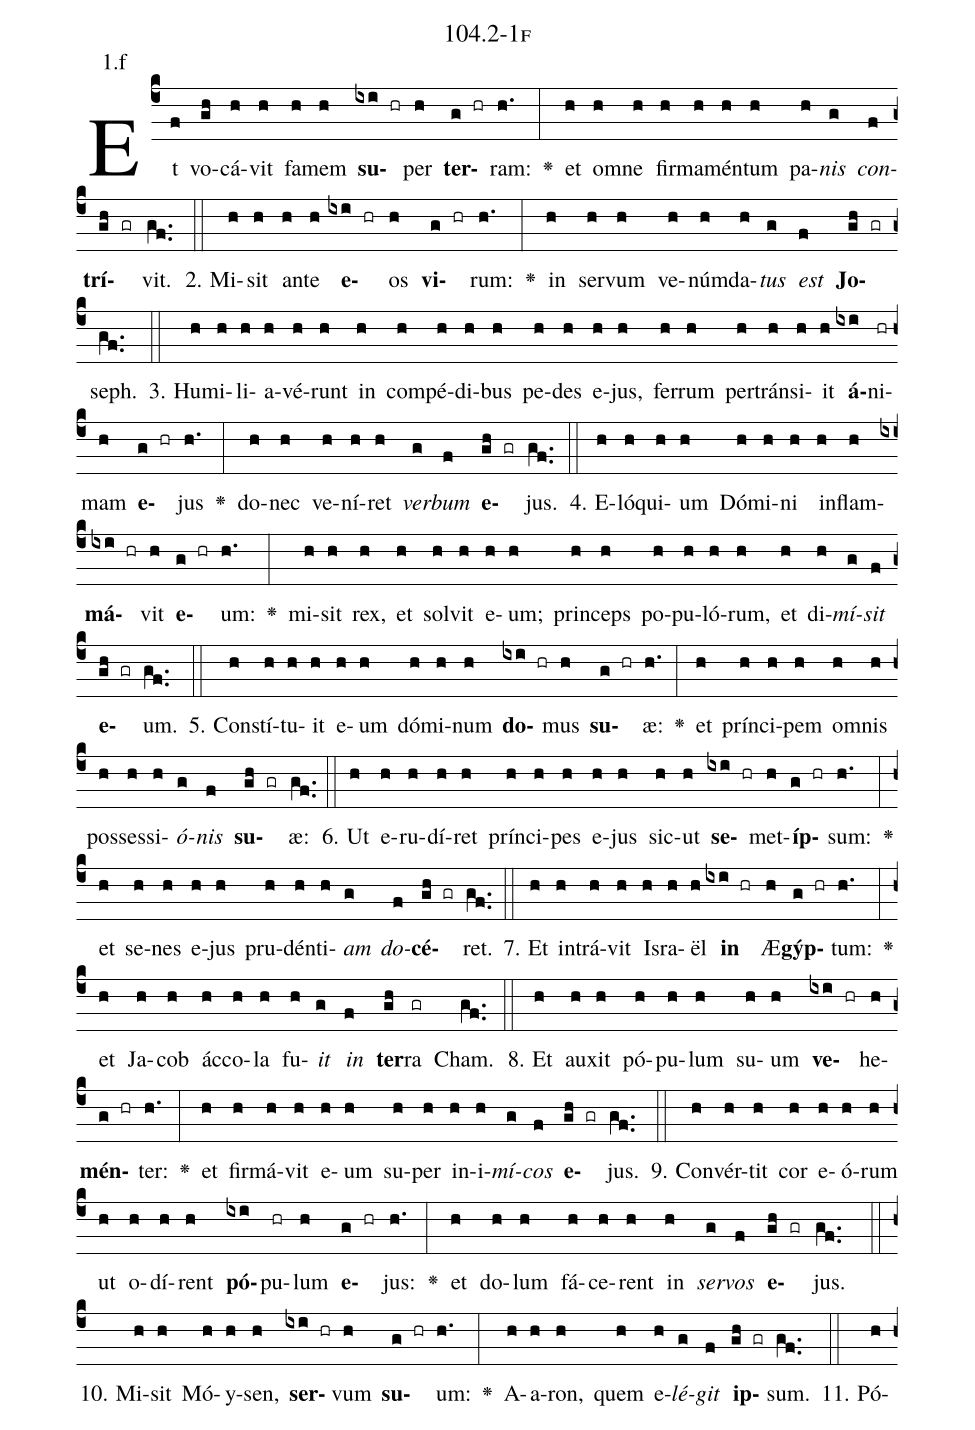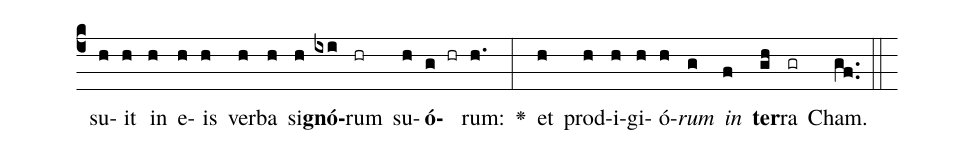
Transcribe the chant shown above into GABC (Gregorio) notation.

name: 104.2-1f;
annotation: 1.f;
%%
(c4)Et(f) vo(gh)cá(h)vit(h) fa(h)mem(h) <b>su</b>(ixi hr)per(h) <b>ter</b>(g hr)ram:(h.) <v>\greheightstar</v>(:) et(h) om(h)ne(h) fir(h)ma(h)mén(h)tum(h) pa(h)<i>nis</i>(g) <i>con</i>(f)<b>trí</b>(gh gr)vit.(gf..) (::)
2. Mi(h)sit(h) an(h)te(h) <b>e</b>(ixi hr)os(h) <b>vi</b>(g hr)rum:(h.) <v>\greheightstar</v>(:) in(h) ser(h)vum(h) ve(h)núm(h)da(h)<i>tus</i>(g) <i>est</i>(f) <b>Jo</b>(gh gr)seph.(gf..) (::)
3. Hu(h)mi(h)li(h)a(h)vé(h)runt(h) in(h) com(h)pé(h)di(h)bus(h) pe(h)des(h) e(h)jus,(h) fer(h)rum(h) per(h)tráns(h)i(h)it(h) <b>á</b>(ixi)ni(hr)mam(h) <b>e</b>(g hr)jus(h.) <v>\greheightstar</v>(:) do(h)nec(h) ve(h)ní(h)ret(h) <i>ver</i>(g)<i>bum</i>(f) <b>e</b>(gh gr)jus.(gf..) (::)
4. E(h)ló(h)qui(h)um(h) Dó(h)mi(h)ni(h) in(h)flam(h)<b>má</b>(ixi hr)vit(h) <b>e</b>(g hr)um:(h.) <v>\greheightstar</v>(:) mi(h)sit(h) rex,(h) et(h) sol(h)vit(h) e(h)um;(h) prin(h)ceps(h) po(h)pu(h)ló(h)rum,(h) et(h) di(h)<i>mí</i>(g)<i>sit</i>(f) <b>e</b>(gh gr)um.(gf..) (::)
5. Con(h)stí(h)tu(h)it(h) e(h)um(h) dó(h)mi(h)num(h) <b>do</b>(ixi hr)mus(h) <b>su</b>(g hr)æ:(h.) <v>\greheightstar</v>(:) et(h) prín(h)ci(h)pem(h) om(h)nis(h) pos(h)ses(h)si(h)<i>ó</i>(g)<i>nis</i>(f) <b>su</b>(gh gr)æ:(gf..) (::)
6. Ut(h) e(h)ru(h)dí(h)ret(h) prín(h)ci(h)pes(h) e(h)jus(h) sic(h)ut(h) <b>se</b>(ixi hr)met(h)<b>íp</b>(g hr)sum:(h.) <v>\greheightstar</v>(:) et(h) se(h)nes(h) e(h)jus(h) pru(h)dén(h)ti(h)<i>am</i>(g) <i>do</i>(f)<b>cé</b>(gh gr)ret.(gf..) (::)
7. Et(h) in(h)trá(h)vit(h) Is(h)ra(h)ël(h) <b>in</b>(ixi hr) Æ(h)<b>gýp</b>(g hr)tum:(h.) <v>\greheightstar</v>(:) et(h) Ja(h)cob(h) ác(h)co(h)la(h) fu(h)<i>it</i>(g) <i>in</i>(f) <b>ter</b>(gh)ra(gr) Cham.(gf..) (::)
8. Et(h) au(h)xit(h) pó(h)pu(h)lum(h) su(h)um(h) <b>ve</b>(ixi hr)he(h)<b>mén</b>(g hr)ter:(h.) <v>\greheightstar</v>(:) et(h) fir(h)má(h)vit(h) e(h)um(h) su(h)per(h) in(h)i(h)<i>mí</i>(g)<i>cos</i>(f) <b>e</b>(gh gr)jus.(gf..) (::)
9. Con(h)vér(h)tit(h) cor(h) e(h)ó(h)rum(h) ut(h) o(h)dí(h)rent(h) <b>pó</b>(ixi)pu(hr)lum(h) <b>e</b>(g hr)jus:(h.) <v>\greheightstar</v>(:) et(h) do(h)lum(h) fá(h)ce(h)rent(h) in(h) <i>ser</i>(g)<i>vos</i>(f) <b>e</b>(gh gr)jus.(gf..) (::)
10. Mi(h)sit(h) Mó(h)y(h)sen,(h) <b>ser</b>(ixi hr)vum(h) <b>su</b>(g hr)um:(h.) <v>\greheightstar</v>(:) A(h)a(h)ron,(h) quem(h) e(h)<i>lé</i>(g)<i>git</i>(f) <b>ip</b>(gh gr)sum.(gf..) (::)
11. Pó(h)su(h)it(h) in(h) e(h)is(h) ver(h)ba(h) si(h)<b>gnó</b>(ixi)rum(hr) su(h)<b>ó</b>(g hr)rum:(h.) <v>\greheightstar</v>(:) et(h) prod(h)i(h)gi(h)ó(h)<i>rum</i>(g) <i>in</i>(f) <b>ter</b>(gh)ra(gr) Cham.(gf..) (::)
